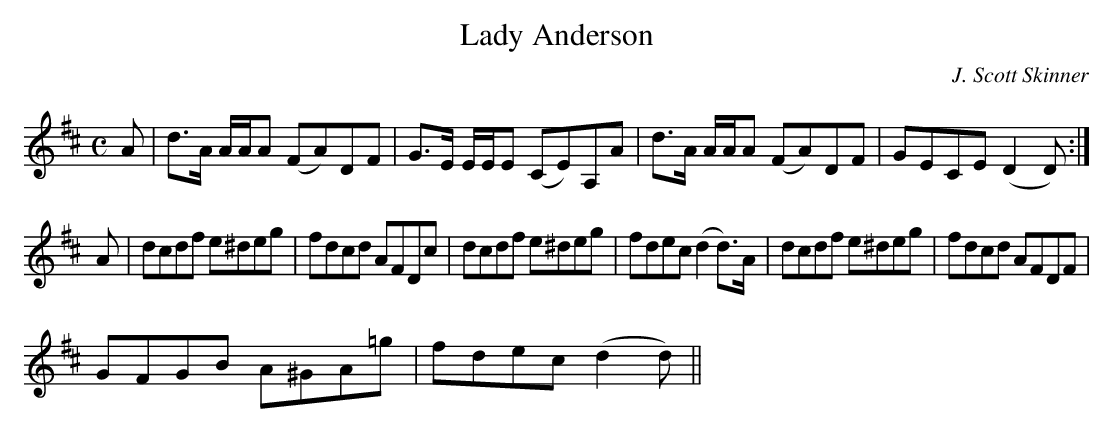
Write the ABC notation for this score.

X:1
T:Lady Anderson
C:J. Scott Skinner
M:C
L:1/8
K:D
A|d>A A/A/A (FA)DF|G>E E/E/E (CE)A,A|d>A A/A/A (FA)DF|GECE (D2D):|
A|dcdf e^deg|fdcd AFDc|dcdf e^deg|fdec (d2 d>)A|dcdf e^deg|fdcd AFDF|
GFGB A^GA=g|fdec (d2d)||
